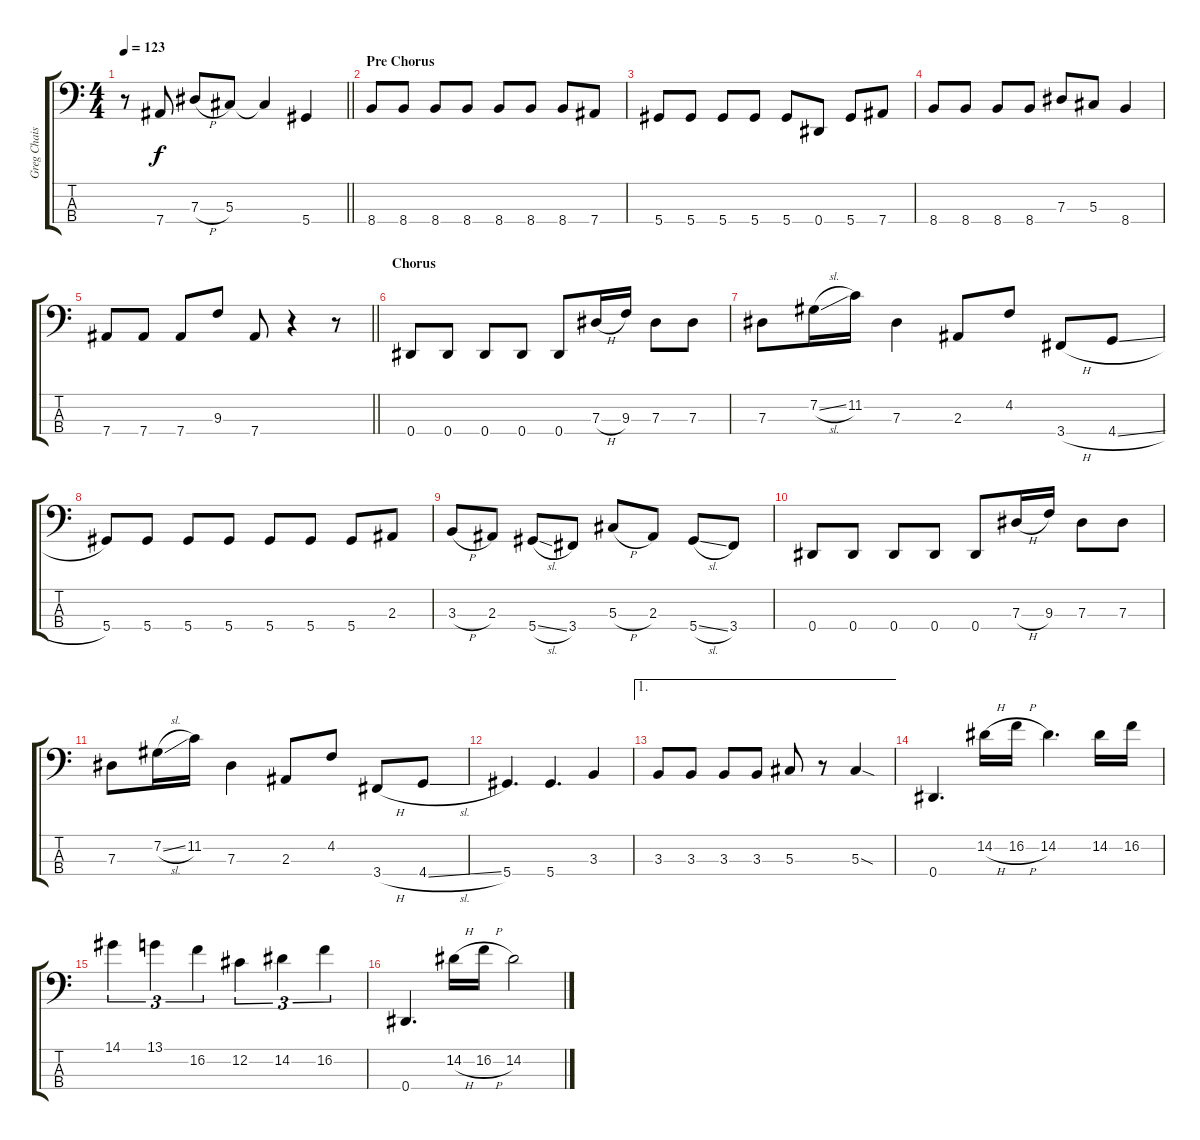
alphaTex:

\track ("Greg Chaisson" "Greg Chais") {instrument electricbassfinger}
\staff {score tabs}
\tuning (Gb2 Db2 Ab1 Eb1) {hide}
\ts (4 4)
\tempo 123
\clef f4
\barLineRight lightlight
\ks c
r.8{dy f} 7.4.8 7.3{h}.8 5.3.8 5.3{t}.4 5.4.4 |
\section ("" "Pre Chorus")
8.4.8 8.4.8 8.4.8 8.4.8 8.4.8 8.4.8 8.4.8 7.4.8 |
5.4.8 5.4.8 5.4.8 5.4.8 5.4.8 0.4.8 5.4.8 7.4.8 |
8.4.8 8.4.8 8.4.8 8.4.8 7.3.8 5.3.8 8.4.4 |
\barLineRight lightlight
7.4.8 7.4.8 7.4.8 9.3.8 7.4.8 r.4 r.8 |
\section ("" "Chorus")
0.4.8 0.4.8 0.4.8 0.4.8 0.4.8 7.3{h}.16 9.3.16 7.3.8 7.3.8 |
7.3.8 7.2{sl}.16 11.2.16 7.3.4 2.3.8 4.2.8 3.4{h}.8 4.4{sl}.8 |
5.4.8 5.4.8 5.4.8 5.4.8 5.4.8 5.4.8 5.4.8 2.3.8 |
3.3{h}.8 2.3.8 5.4{sl}.8 3.4.8 5.3{h}.8 2.3.8 5.4{sl}.8 3.4.8 |
0.4.8 0.4.8 0.4.8 0.4.8 0.4.8 7.3{h}.16 9.3.16 7.3.8 7.3.8 |
7.3.8 7.2{sl}.16 11.2.16 7.3.4 2.3.8 4.2.8 3.4{h}.8 4.4{sl}.8 |
5.4.4{d} 5.4.4{d} 3.3.4 |
\ae 1
3.3.8 3.3.8 3.3.8 3.3.8 5.3.8 r.8 5.3{sod}.4 |
0.4.4{d} 14.2{h}.16 16.2{h}.16 14.2.4{d} 14.2.16 16.2.16 |
14.1.4{tu (3 2)} 13.1.4{tu (3 2)} 16.2.4{tu (3 2)} 12.2.4{tu (3 2)} 14.2.4{tu (3 2)} 16.2.4{tu (3 2)} |
0.4.4{d} 14.2{h}.16 16.2{h}.16 14.2.2
